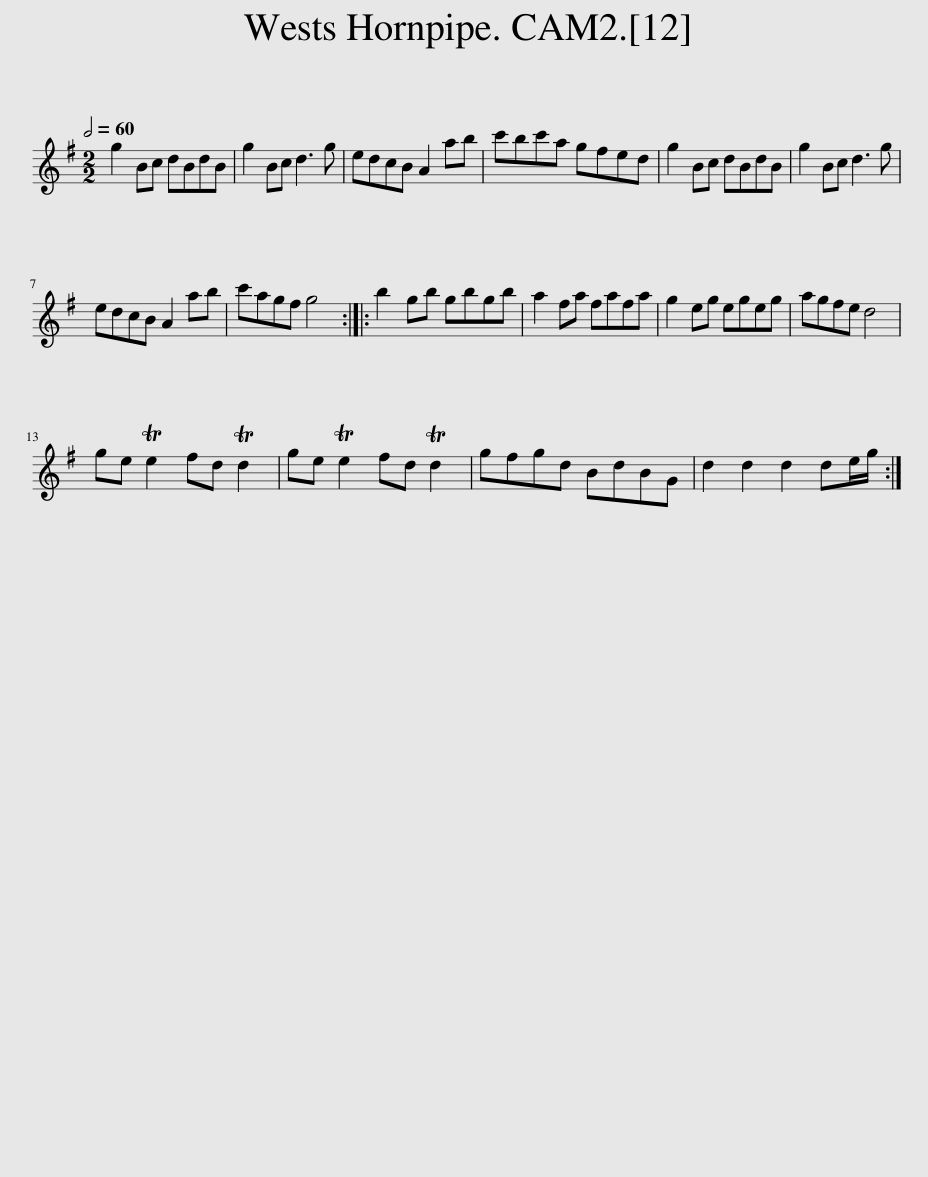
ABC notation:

X:1
L:1/8
Q:1/2=60
M:2/2
I:linebreak $
K:G
V:1 treble
V:1
 g2 Bc dBdB | g2 Bc d3 g | edcB A2 ab | c'bc'a gfed | g2 Bc dBdB | %5
 g2 Bc d3 g |$ edcB A2 ab | c'agf g4 :: b2 gb gbgb | a2 fa fafa | %10
 g2 eg egeg | agfe d4 |$ ge Te2 fd Td2 | ge Te2 fd Td2 | gfgd BdBG | %15
 d2 d2 d2 de/g/ :| %16
